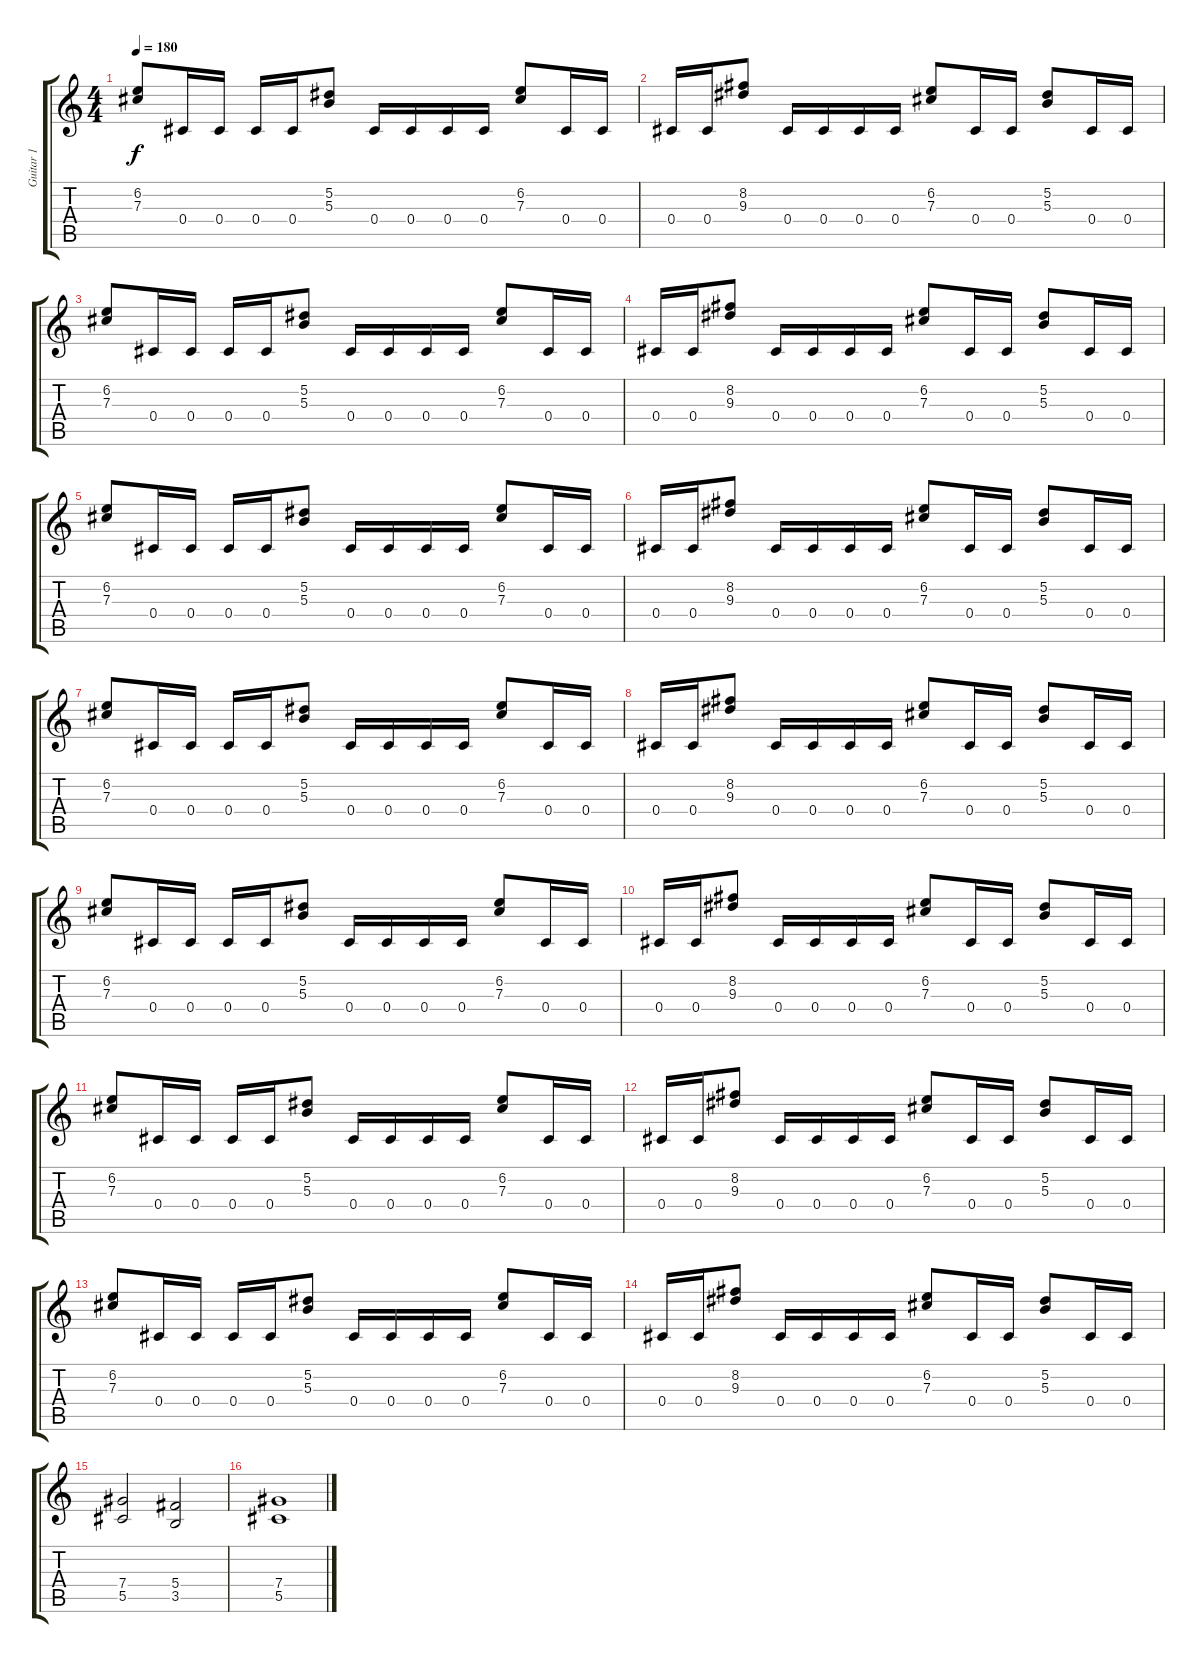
\track ("Guitar 1" "Guitar 1") {instrument overdrivenguitar}
\staff {score tabs}
\tuning (Eb4 Bb3 Gb3 Db3 Ab2 Eb2) {hide}
\ts (4 4)
\tempo 180
\clef g2
\ks c
(6.2 7.3).8{dy f} 0.4.16 0.4.16 0.4.16 0.4.16 (5.2 5.3).8 0.4.16 0.4.16 0.4.16 0.4.16 (6.2 7.3).8 0.4.16 0.4.16 |
0.4.16 0.4.16 (8.2 9.3).8 0.4.16 0.4.16 0.4.16 0.4.16 (6.2 7.3).8 0.4.16 0.4.16 (5.2 5.3).8 0.4.16 0.4.16 |
(6.2 7.3).8 0.4.16 0.4.16 0.4.16 0.4.16 (5.2 5.3).8 0.4.16 0.4.16 0.4.16 0.4.16 (6.2 7.3).8 0.4.16 0.4.16 |
0.4.16 0.4.16 (8.2 9.3).8 0.4.16 0.4.16 0.4.16 0.4.16 (6.2 7.3).8 0.4.16 0.4.16 (5.2 5.3).8 0.4.16 0.4.16 |
(6.2 7.3).8 0.4.16 0.4.16 0.4.16 0.4.16 (5.2 5.3).8 0.4.16 0.4.16 0.4.16 0.4.16 (6.2 7.3).8 0.4.16 0.4.16 |
0.4.16 0.4.16 (8.2 9.3).8 0.4.16 0.4.16 0.4.16 0.4.16 (6.2 7.3).8 0.4.16 0.4.16 (5.2 5.3).8 0.4.16 0.4.16 |
(6.2 7.3).8 0.4.16 0.4.16 0.4.16 0.4.16 (5.2 5.3).8 0.4.16 0.4.16 0.4.16 0.4.16 (6.2 7.3).8 0.4.16 0.4.16 |
0.4.16 0.4.16 (8.2 9.3).8 0.4.16 0.4.16 0.4.16 0.4.16 (6.2 7.3).8 0.4.16 0.4.16 (5.2 5.3).8 0.4.16 0.4.16 |
(6.2 7.3).8 0.4.16 0.4.16 0.4.16 0.4.16 (5.2 5.3).8 0.4.16 0.4.16 0.4.16 0.4.16 (6.2 7.3).8 0.4.16 0.4.16 |
0.4.16 0.4.16 (8.2 9.3).8 0.4.16 0.4.16 0.4.16 0.4.16 (6.2 7.3).8 0.4.16 0.4.16 (5.2 5.3).8 0.4.16 0.4.16 |
(6.2 7.3).8 0.4.16 0.4.16 0.4.16 0.4.16 (5.2 5.3).8 0.4.16 0.4.16 0.4.16 0.4.16 (6.2 7.3).8 0.4.16 0.4.16 |
0.4.16 0.4.16 (8.2 9.3).8 0.4.16 0.4.16 0.4.16 0.4.16 (6.2 7.3).8 0.4.16 0.4.16 (5.2 5.3).8 0.4.16 0.4.16 |
(6.2 7.3).8 0.4.16 0.4.16 0.4.16 0.4.16 (5.2 5.3).8 0.4.16 0.4.16 0.4.16 0.4.16 (6.2 7.3).8 0.4.16 0.4.16 |
0.4.16 0.4.16 (8.2 9.3).8 0.4.16 0.4.16 0.4.16 0.4.16 (6.2 7.3).8 0.4.16 0.4.16 (5.2 5.3).8 0.4.16 0.4.16 |
(7.4 5.5).2 (5.4 3.5).2 |
(7.4 5.5).1
